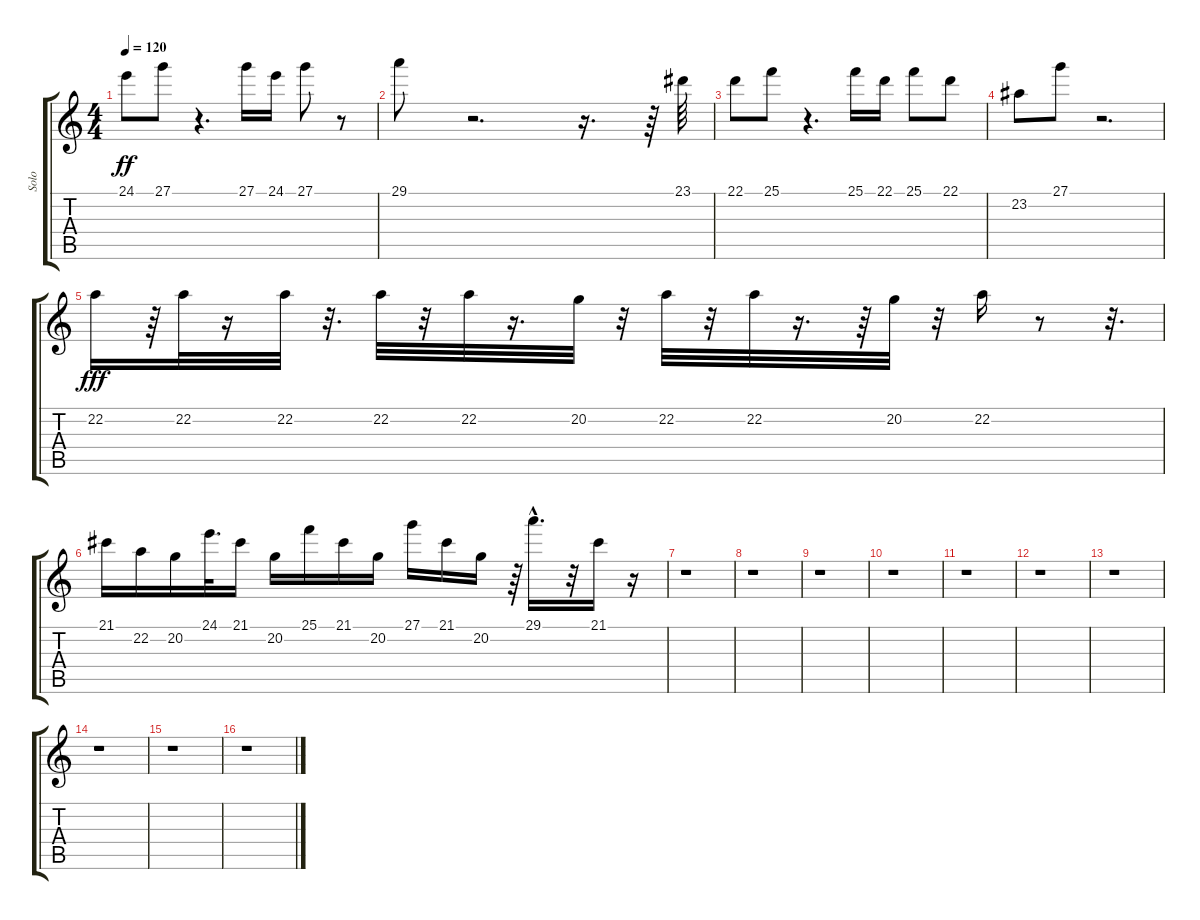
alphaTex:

\track ("Solo" "Solo") {instrument ocarina}
\staff {score tabs}
\tuning (E4 B3 G3 D3 A2 E2) {hide}
\ts (4 4)
\tempo 120
\clef g2
\ks c
24.1.8{dy ff} 27.1.8 r.4{d} 27.1.16 24.1.16 27.1.8 r.8 |
29.1.8 r.2{d} r.16{d} r.64 23.1.64 |
22.1.8 25.1.8 r.4{d} 25.1.16 22.1.16 25.1.8 22.1.8 |
23.2.8 27.1.8 r.2{d} |
22.2.16{dy fff} r.64 22.2.32 r.16 22.2.32 r.32{d} 22.2.32 r.32 22.2.32 r.16{d} 20.2.32 r.32 22.2.32 r.32 22.2.32 r.16{d} r.64 20.2.32 r.32 22.2.16 r.8 r.32{d} |
21.1.16 22.2.16 20.2.16 24.1.32{d} 21.1.16 20.2.16 25.1.16 21.1.16 20.2.16 27.1.16 21.1.16 20.2.16 r.64 29.1{hac}.16{d} r.32 21.1.16 r.16 |
r.1 |
r.1 |
r.1 |
r.1 |
r.1 |
r.1 |
r.1 |
r.1 |
r.1 |
r.1
